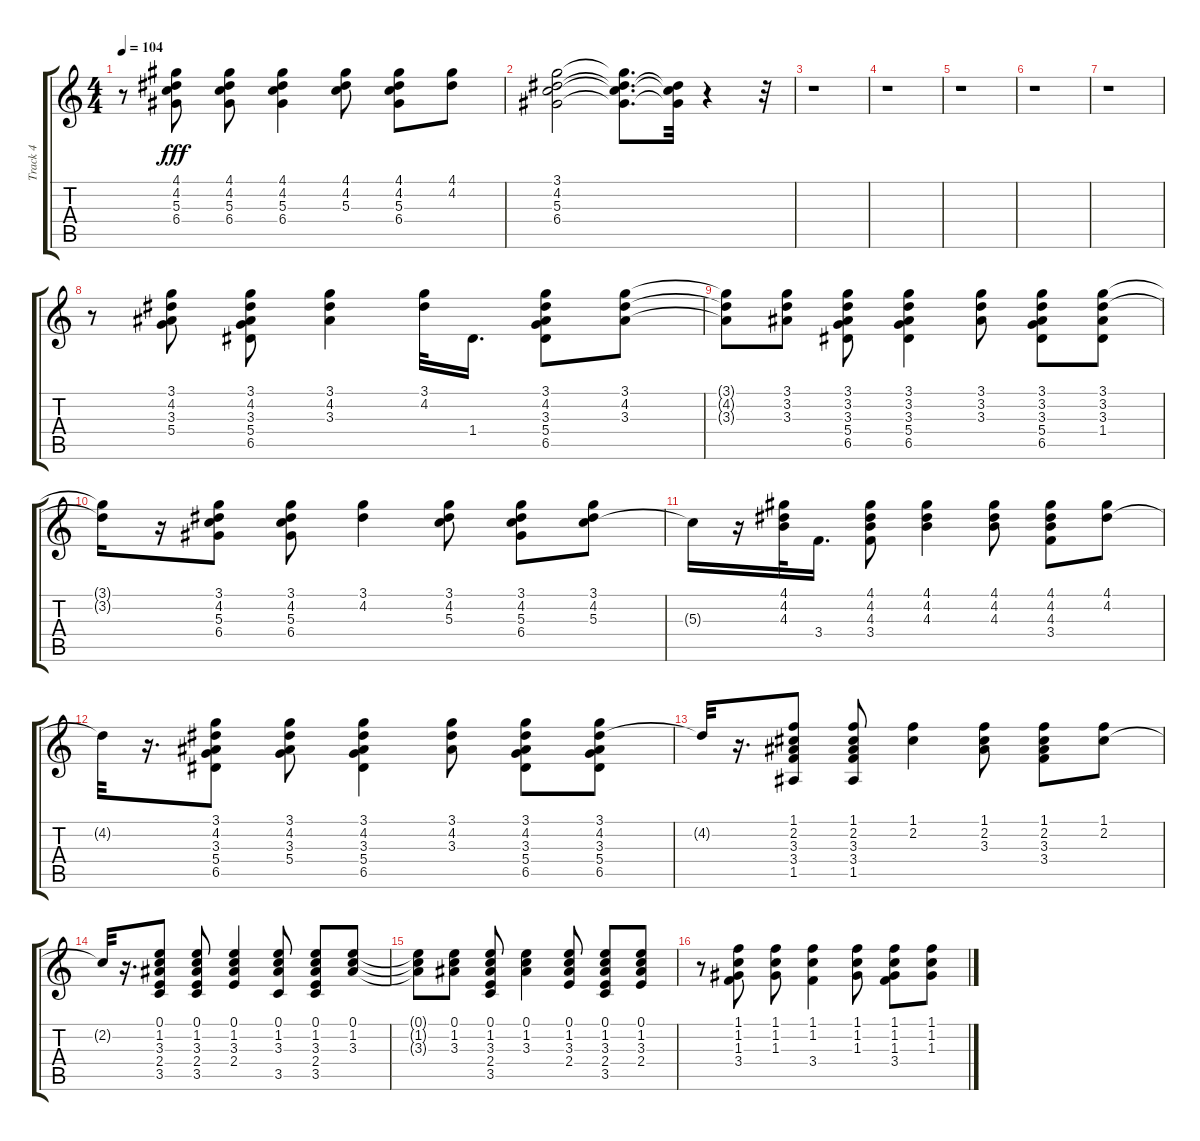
\track ("Track 4" "Track 4") {solo instrument acousticguitarsteel}
\staff {score tabs}
\tuning (E4 B3 G3 D3 A2 E2) {hide}
\ts (4 4)
\tempo 104
\clef g2
\ks c
r.8{dy fff} (4.1 4.2 5.3 6.4).8 (4.1 4.2 5.3 6.4).8 (4.1 4.2 5.3 6.4).4 (4.1 4.2 5.3).8 (4.1 4.2 5.3 6.4).8 (4.1 4.2).8 |
(3.1 4.2 5.3 6.4).2 (3.1{t} 4.2{t} 5.3{t} 6.4{t}).8{d} (4.2{t} 5.3{t} 6.4{t}).32 r.4 r.32 |
r.1 |
r.1 |
r.1 |
r.1 |
r.1 |
r.8 (3.1 4.2 3.3 5.4).8 (3.1 4.2 3.3 5.4 6.5).8 (3.1 4.2 3.3).4 (3.1 4.2).32 1.4.16{d} (3.1 4.2 3.3 5.4 6.5).8 (3.1 4.2 3.3).8 |
(3.1{t} 4.2{t} 3.3{t}).8 (3.1 3.2 3.3).8 (3.1 3.2 3.3 5.4 6.5).8 (3.1 3.2 3.3 5.4 6.5).4 (3.1 3.2 3.3).8 (3.1 3.2 3.3 5.4 6.5).8 (3.1 3.2 3.3 1.4).8 |
(3.1{t} 3.2{t}).16 r.16 (3.1 4.2 5.3 6.4).8 (3.1 4.2 5.3 6.4).8 (3.1 4.2).4 (3.1 4.2 5.3).8 (3.1 4.2 5.3 6.4).8 (3.1 4.2 5.3).8 |
5.3{t}.16 r.16 (4.1 4.2 4.3).32 3.4.16{d} (4.1 4.2 4.3 3.4).8 (4.1 4.2 4.3).4 (4.1 4.2 4.3).8 (4.1 4.2 4.3 3.4).8 (4.1 4.2).8 |
4.2{t}.32 r.16{d} (3.1 4.2 3.3 5.4 6.5).8 (3.1 4.2 3.3 5.4).8 (3.1 4.2 3.3 5.4 6.5).4 (3.1 4.2 3.3).8 (3.1 4.2 3.3 5.4 6.5).8 (3.1 4.2 3.3 5.4 6.5).8 |
4.2{t}.32 r.16{d} (1.1 2.2 3.3 3.4 1.5).8 (1.1 2.2 3.3 3.4 1.5).8 (1.1 2.2).4 (1.1 2.2 3.3).8 (1.1 2.2 3.3 3.4).8 (1.1 2.2).8 |
2.2{t}.32 r.16{d} (0.1 1.2 3.3 2.4 3.5).8 (0.1 1.2 3.3 2.4 3.5).8 (0.1 1.2 3.3 2.4).4 (0.1 1.2 3.3 3.5).8 (0.1 1.2 3.3 2.4 3.5).8 (0.1 1.2 3.3).8 |
(0.1{t} 1.2{t} 3.3{t}).8 (0.1 1.2 3.3).8 (0.1 1.2 3.3 2.4 3.5).8 (0.1 1.2 3.3).4 (0.1 1.2 3.3 2.4).8 (0.1 1.2 3.3 2.4 3.5).8 (0.1 1.2 3.3 2.4).8 |
r.8 (1.1 1.2 1.3 3.4).8 (1.1 1.2 1.3).8 (1.1 1.2 3.4).4 (1.1 1.2 1.3).8 (1.1 1.2 1.3 3.4).8 (1.1 1.2 1.3).8
